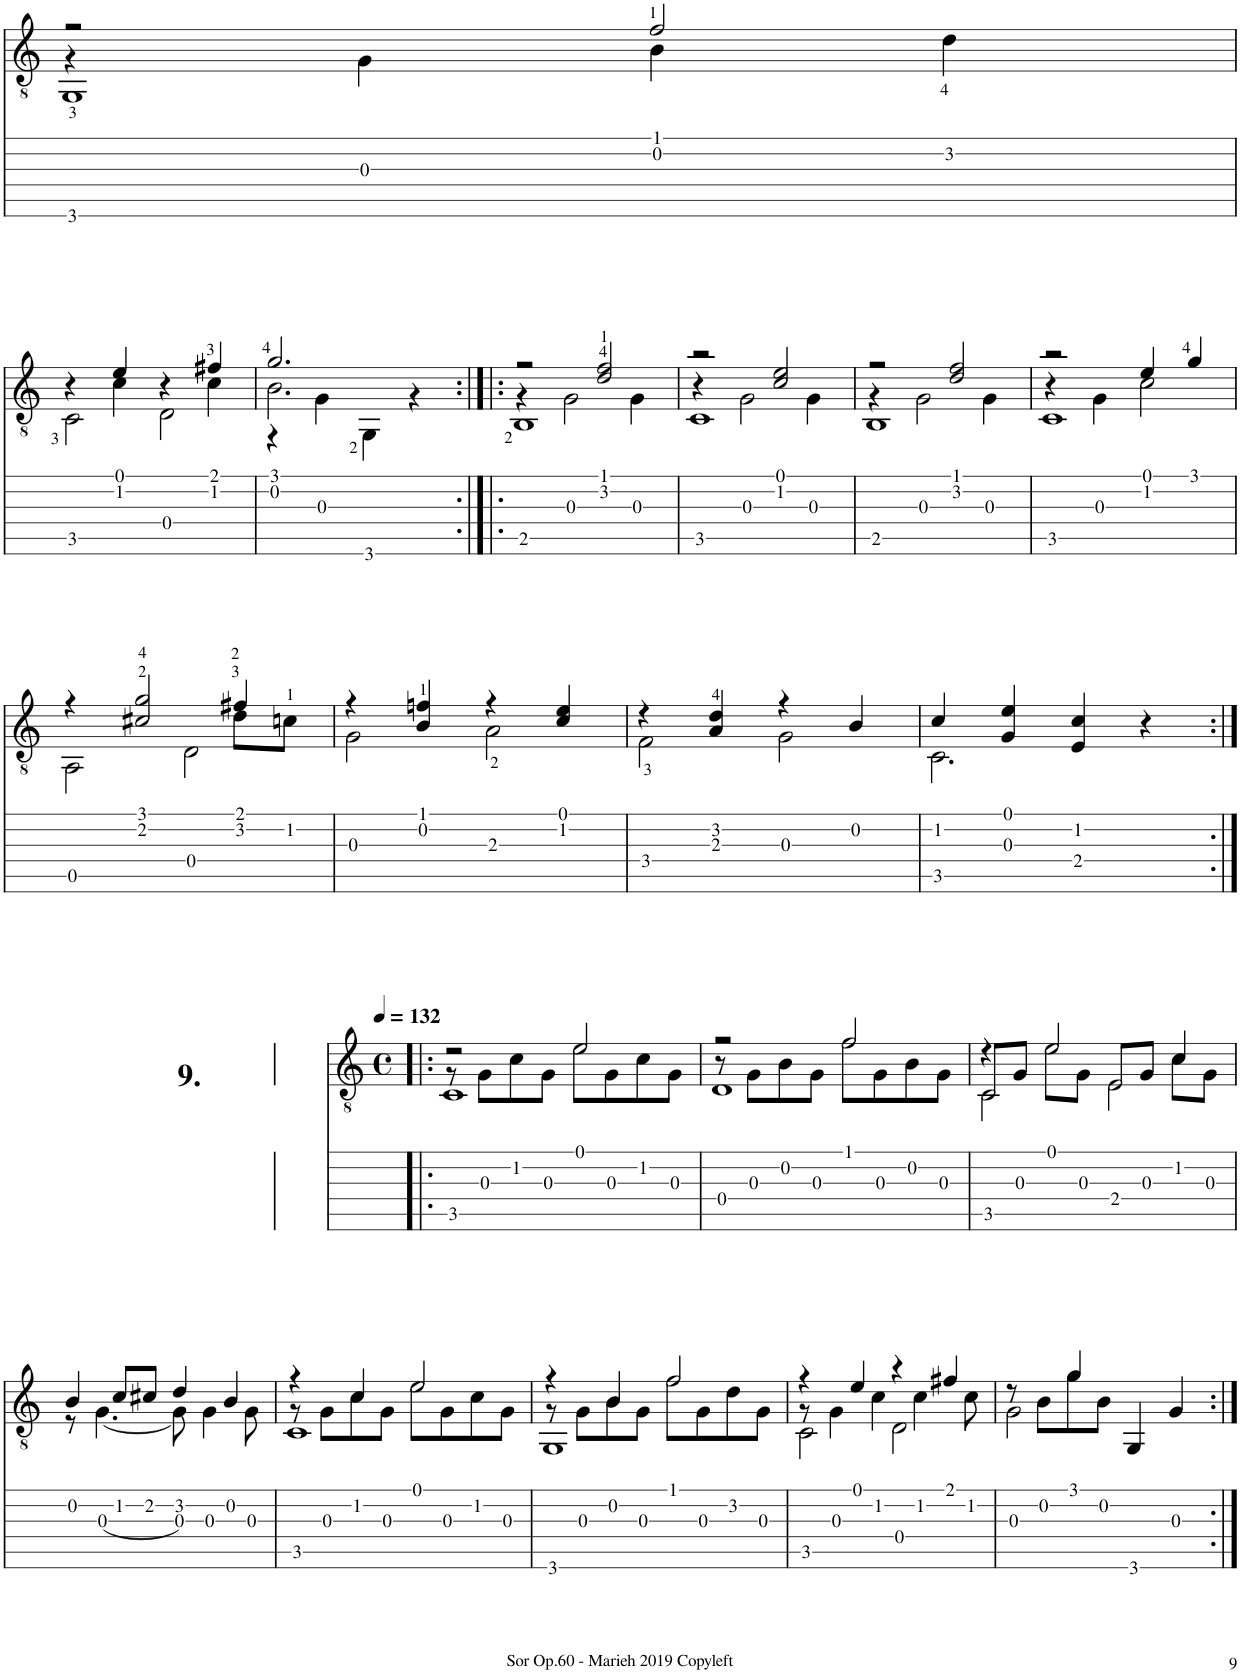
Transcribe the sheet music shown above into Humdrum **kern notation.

**kern	**kern
*part2	*part1
*staff2	*staff1
*I"Guitare classique (Tablature)	*I"Classical Guitar
!!LO:PB:g=z
*	*clefGv2
*k[]	*k[]
*M4/4	*M4/4
*met(c)	*met(c)
=8	=8
*^	*^
*	*^	*	*^
2r	4r	1GG	2r	4r	1GG
.	4G	.	.	4G\	.
2f	4B	.	2f/	4B\	.
.	4d	.	.	4d\	.
!!LO:LB:g=z	!!	!!
=9	=9	=9	=9	=9	=9
4ryy	4r	2C	4ryy	4r	2C\
4e	4c	.	4e/	4c\	.
4ryy	4r	2D	4ryy	4r	2D\
4f#X	4c	.	4f#X/	4c\	.
=10	=10	=10	=10	=10	=10
2.g	2.B	4r	2.g/	2.B\	4r
.	.	4G	.	.	4G\
.	.	4GG	.	.	4GG\
4ryy	4r	4ryy	4ryy	4r	4ryy
=11:|!|:	=11:|!|:	=11:|!|:	=11:|!|:	=11:|!|:	=11:|!|:
2r	4r	1BB	2r	4r	1BB
.	2G	.	.	2G\	.
2d 2f	.	.	2d/ 2f/	.	.
.	4G	.	.	4G\	.
=12	=12	=12	=12	=12	=12
2r	4r	1C	2r	4r	1C
.	2G	.	.	2G\	.
2c 2e	.	.	2c/ 2e/	.	.
.	4G	.	.	4G\	.
=13	=13	=13	=13	=13	=13
2r	4r	1BB	2r	4r	1BB
.	2G	.	.	2G\	.
2d 2f	.	.	2d/ 2f/	.	.
.	4G	.	.	4G\	.
=14	=14	=14	=14	=14	=14
2r	4r	1C	2r	4r	1C
.	4G	.	.	4G\	.
4e	2c	.	4e/	2c\	.
4g	.	.	4g/	.	.
!!LO:LB:g=z	!!	!!
=15	=15	=15	=15	=15	=15
4r	2.ryy	2AA	4r	2.ryy	2AA\
2c#X 2g	.	.	2c#X/ 2g/	.	.
.	.	2D	.	.	2D\
4f#X	8dL	.	4f#X/	8d\L	.
.	8cn>J	.	.	8cn>\J	.
*	*v	*v	*	*	*
*	*	*	*v	*v
=16	=16	=16	=16
4r	2G	4r	2G\
4B 4fn	.	4B/ 4fn/	.
4r	2A	4r	2A\
4c 4e	.	4c/ 4e/	.
=17	=17	=17	=17
4r	2F	4r	2F\
4A 4d	.	4A/ 4d/	.
4r	2G	4r	2G\
4B	.	4B/	.
=18	=18	=18	=18
4c	2.C	4c/	2.C\
4G 4e	.	4G/ 4e/	.
4E 4c	.	4E/ 4c/	.
4r	4ryy	4r	4ryy
*v	*v	*	*
*	*v	*v
!!LO:LB:g=z
=1:|!	=1:|!
*stria6	*
*M4/4	*M4/4
*met(c)	*met(c)
1r	1r
=2	=2
1r	1r
=3!|:	=3!|:
*M4/4	*M4/4
*met(c)	*met(c)
*	*MM132
*^	*^
*	*^	*	*^
!	!	!	!LO:TX:a:B:t=9.	!	!
2r	8r	1C	2r	8r	1C
.	8G	.	.	8G\L	.
.	8cL	.	.	8c\	.
.	8GJ	.	.	8G\J	.
2e	8eL	.	2e/	8e\L	.
.	8GJ	.	.	8G\	.
.	8cL	.	.	8c\	.
.	8GJ	.	.	8G\J	.
=4	=4	=4	=4	=4	=4
2r	8r	1D	2r	8r	1D
.	8G	.	.	8G\L	.
.	8BL	.	.	8B\	.
.	8GJ	.	.	8G\J	.
2f	8fL	.	2f/	8f\L	.
.	8GJ	.	.	8G\	.
.	8BL	.	.	8B\	.
.	8GJ	.	.	8G\J	.
=5	=5	=5	=5	=5	=5
4r	8CL	2C	4r	8C/L	2C\
.	8GJ	.	.	8G/J	.
2e	8eL	.	2e/	8e\L	.
.	8GJ	.	.	8G\J	.
.	8EL	2E	.	8E/L	2E\
.	8GJ	.	.	8G/J	.
4c	8r	.	4c/	8c\L	.
.	8G	.	.	8G\J	.
*	*v	*v	*	*	*
*	*	*	*v	*v
!!LO:LB:g=z
=6	=6	=6	=6
4B	8r	4B/	8r
.	[4.G	.	[4.G\
8cL	.	8c/L	.
8c#XJ	.	8c#X/J	.
4d	8G]	4d/	8G\]
.	4G	.	4G\
4B	.	4B/	.
.	8G	.	8G\
=7	=7	=7	=7
*	*^	*	*^
4r	8r	1C	4r	8r	1C
.	8G	.	.	8G\L	.
4c	8r	.	4c/	8c\	.
.	8G	.	.	8G\J	.
2e	8eL	.	2e/	8e\L	.
.	8GJ	.	.	8G\	.
.	8cL	.	.	8c\	.
.	8GJ	.	.	8G\J	.
=8	=8	=8	=8	=8	=8
4r	8r	1GG	4r	8r	1GG
.	8G	.	.	8G\L	.
4B	8r	.	4B/	8B\	.
.	8G	.	.	8G\J	.
2f	8fL	.	2f/	8f\L	.
.	8GJ	.	.	8G\	.
.	8dL	.	.	8d\	.
.	8GJ	.	.	8G\J	.
=9	=9	=9	=9	=9	=9
4r	8r	2C	4r	8r	2C\
.	4G	.	.	4G\	.
4e	.	.	4e/	.	.
.	4c	.	.	4c\	.
4r	.	2D	4r	.	2D\
.	4c	.	.	4c\	.
4f#X	.	.	4f#X/	.	.
.	8c	.	.	8c\	.
=10	=10	=10	=10	=10	=10
4ryy	8r	2G	4ryy	8r	2G\
.	8B	.	.	8B\L	.
4g	8r	.	4g/	8g\	.
.	8B	.	.	8B\J	.
4GG	2ryy	2ryy	4GG/	2ryy	2ryy
4G	.	.	4G/	.	.
*v	*v	*v	*	*	*
*	*v	*v	*v
=:|!	=:|!
*-	*-
